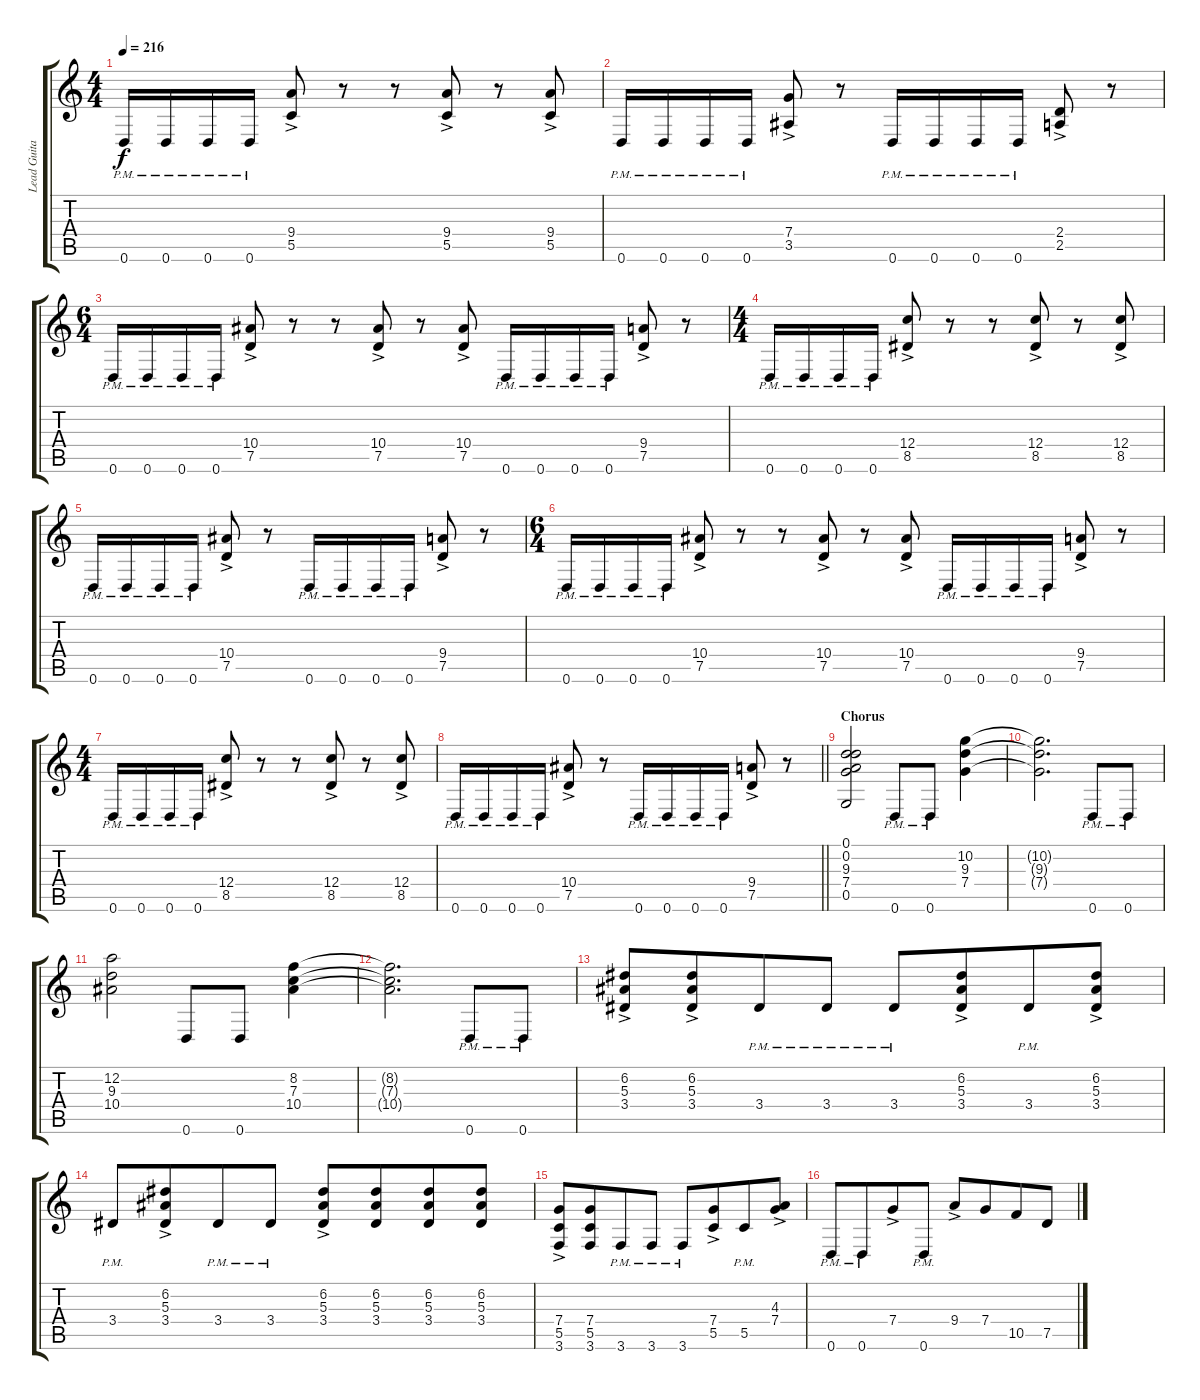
\track ("Lead Guitar" "Lead Guita") {instrument distortionguitar}
\staff {score tabs}
\tuning (D4 A3 F3 C3 G2 D2) {hide}
\ts (4 4)
\tempo 216
\clef g2
\ks c
0.6{pm}.16{dy f} 0.6{pm}.16 0.6{pm}.16 0.6{pm}.16{beam split} (9.4{ac} 5.5{ac}).8 r.8 r.8 (9.4{ac} 5.5{ac}).8 r.8 (9.4{ac} 5.5{ac}).8 |
0.6{pm}.16 0.6{pm}.16 0.6{pm}.16 0.6{pm}.16 (7.4{ac} 3.5{ac}).8 r.8 0.6{pm}.16 0.6{pm}.16 0.6{pm}.16 0.6{pm}.16 (2.4{ac} 2.5{ac}).8 r.8 |
\ts (6 4)
0.6{pm}.16 0.6{pm}.16 0.6{pm}.16 0.6{pm}.16{beam split} (10.4{ac} 7.5{ac}).8 r.8 r.8 (10.4{ac} 7.5{ac}).8 r.8 (10.4{ac} 7.5{ac}).8{beam split} 0.6{pm}.16 0.6{pm}.16 0.6{pm}.16 0.6{pm}.16{beam split} (9.4{ac} 7.5{ac}).8 r.8 |
\ts (4 4)
0.6{pm}.16 0.6{pm}.16 0.6{pm}.16 0.6{pm}.16 (12.4{ac} 8.5{ac}).8 r.8 r.8 (12.4{ac} 8.5{ac}).8 r.8 (12.4{ac} 8.5{ac}).8 |
0.6{pm}.16 0.6{pm}.16 0.6{pm}.16 0.6{pm}.16 (10.4{ac} 7.5{ac}).8 r.8 0.6{pm}.16 0.6{pm}.16 0.6{pm}.16 0.6{pm}.16 (9.4{ac} 7.5{ac}).8 r.8 |
\ts (6 4)
0.6{pm}.16 0.6{pm}.16 0.6{pm}.16 0.6{pm}.16{beam split} (10.4{ac} 7.5{ac}).8 r.8 r.8 (10.4{ac} 7.5{ac}).8 r.8 (10.4{ac} 7.5{ac}).8{beam split} 0.6{pm}.16 0.6{pm}.16 0.6{pm}.16 0.6{pm}.16{beam split} (9.4{ac} 7.5{ac}).8 r.8 |
\ts (4 4)
0.6{pm}.16 0.6{pm}.16 0.6{pm}.16 0.6{pm}.16 (12.4{ac} 8.5{ac}).8 r.8 r.8 (12.4{ac} 8.5{ac}).8 r.8 (12.4{ac} 8.5{ac}).8 |
\barLineRight lightlight
0.6{pm}.16 0.6{pm}.16 0.6{pm}.16 0.6{pm}.16 (10.4{ac} 7.5{ac}).8 r.8 0.6{pm}.16 0.6{pm}.16 0.6{pm}.16 0.6{pm}.16 (9.4{ac} 7.5{ac}).8 r.8 |
\section ("" "Chorus")
(0.1 0.2 9.3 7.4 0.5).2 0.6{pm}.8 0.6{pm}.8 (10.2 9.3 7.4).4 |
(10.2{t} 9.3{t} 7.4{t}).2{d} 0.6{pm}.8 0.6{pm}.8 |
(12.2 9.3 10.4).2 0.6.8 0.6.8 (8.2 7.3 10.4).4 |
(8.2{t} 7.3{t} 10.4{t}).2{d} 0.6{pm}.8 0.6{pm}.8 |
(6.2{ac} 5.3{ac} 3.4{ac}).8 (6.2{ac} 5.3{ac} 3.4{ac}).8{beam merge} 3.4{pm}.8 3.4{pm}.8 3.4{pm}.8 (6.2{ac} 5.3{ac} 3.4{ac}).8{beam merge} 3.4{pm}.8 (6.2{ac} 5.3{ac} 3.4{ac}).8 |
3.4{pm}.8 (6.2{ac} 5.3{ac} 3.4{ac}).8{beam merge} 3.4{pm}.8 3.4{pm}.8 (6.2{ac} 5.3{ac} 3.4{ac}).8 (6.2 5.3 3.4).8{beam merge} (6.2 5.3 3.4).8 (6.2 5.3 3.4).8 |
(7.4{ac} 5.5{ac} 3.6{ac}).8 (7.4 5.5 3.6).8{beam merge} 3.6{pm}.8 3.6{pm}.8 3.6{pm}.8 (7.4{ac} 5.5{ac}).8{beam merge} 5.5{pm}.8 (4.3{ac} 7.4{ac}).8 |
0.6{pm}.8 0.6{pm}.8{beam merge} 7.4{ac}.8 0.6{pm}.8 9.4{ac}.8 7.4.8{beam merge} 10.5.8 7.5.8
